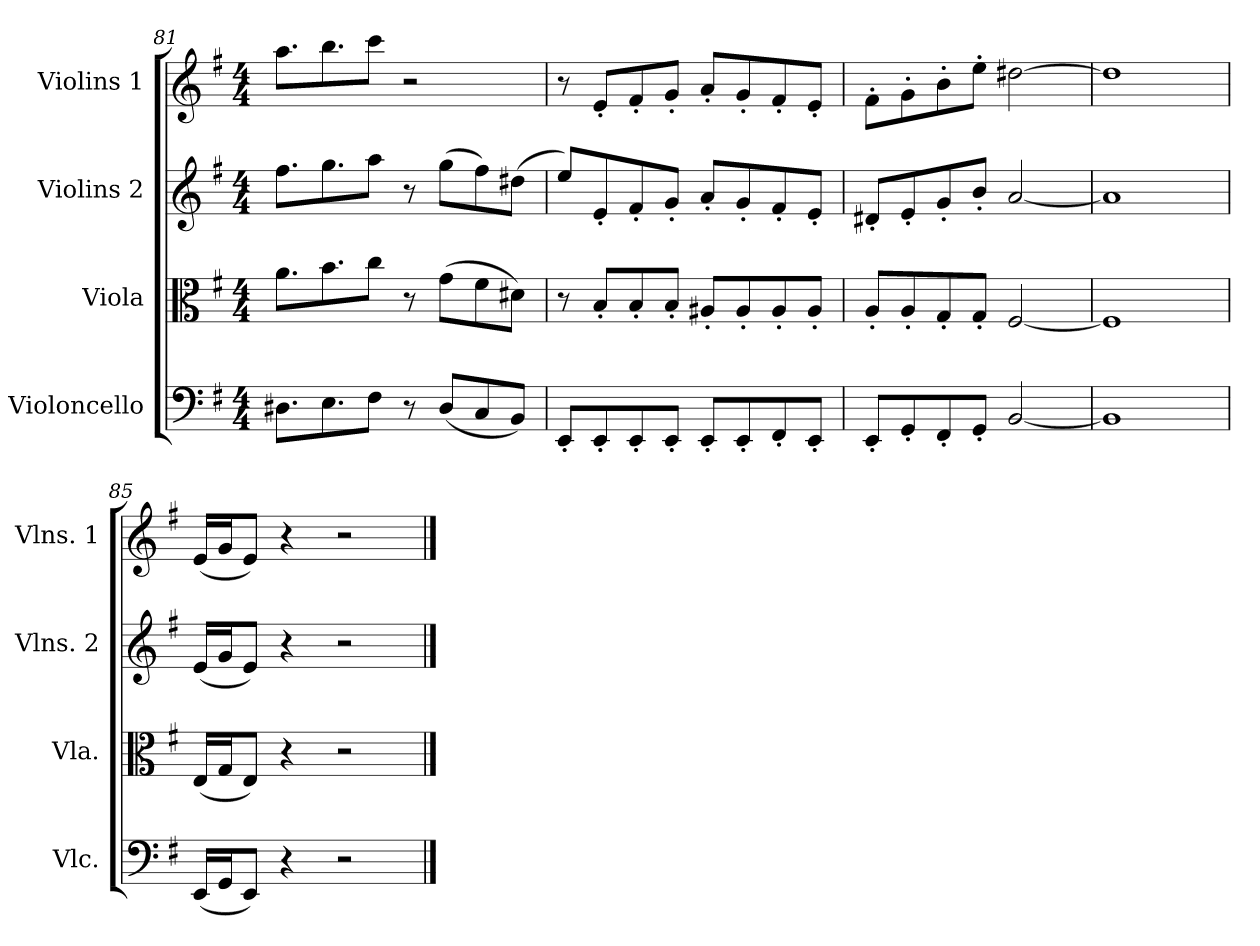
**kern	**kern	**kern	**kern
*part4	*part3	*part2	*part1
*staff4	*staff3	*staff2	*staff1
*I"Violoncello	*I"Viola	*I"Violins 2	*I"Violins 1
*I'Vlc.	*I'Vla.	*I'Vlns. 2	*I'Vlns. 1
!!LO:LB:g=z
*clefF4	*clefC3	*clefG2	*clefG2
*k[f#]	*k[f#]	*k[f#]	*k[f#]
*M4/4	*M4/4	*M4/4	*M4/4
=81	=81	=81	=81
8.D#X\L	8.a\L	8.ff#\L	8.aa\L
8.E\	8.b\	8.gg\	8.bb\
8F#\J	8cc\J	8aa\J	8ccc\J
8r	8r	8r	2r
(8D#/L	(8g\L	(8gg\L	.
8C/	8f#\	8ff#\)	.
8BB/J)	8d#X\J)	(8dd#X\J	.
=82	=82	=82	=82
8EE'/L	8r	8ee/L)	8r
8EE'/	8B'/L	8e'/	8e'/L
8EE'/	8B'/	8f#'/	8f#'/
8EE'/J	8B'/J	8g'/J	8g'/J
8EE'/L	8A#X'/L	8a'/L	8a'/L
8EE'/	8A#'/	8g'/	8g'/
8FF#'/	8A#'/	8f#'/	8f#'/
8EE'/J	8A#'/J	8e'/J	8e'/J
=83	=83	=83	=83
8EE'/L	8A'/L	8d#X'/L	8f#'\L
8GG'/	8A'/	8e'/	8g'\
8FF#'/	8G'/	8g'/	8b'\
8GG'/J	8G'/J	8b'/J	8ee'\J
[2BB/	[2F#/	[2a/	[2dd#X\
=84	=84	=84	=84
1BB]	1F#]	1a]	1dd#]
=85	=85	=85	=85
(16EE/LL	(16E/LL	(16e/LL	(16e/LL
16GG/J	16G/J	16g/J	16g/J
8EE/J)	8E/J)	8e/J)	8e/J)
4r	4r	4r	4r
2r	2r	2r	2r
==	==	==	==
*-	*-	*-	*-
